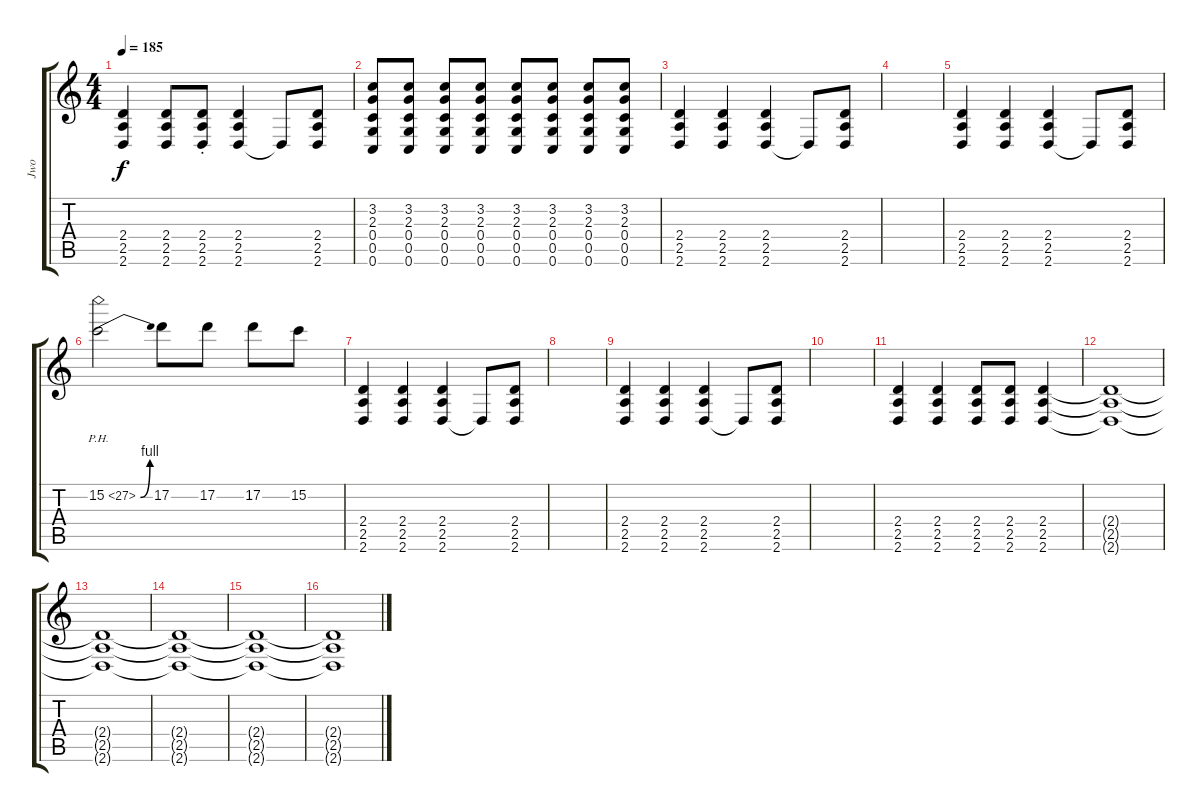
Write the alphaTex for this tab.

\track ("Jwo" "Jwo") {instrument distortionguitar}
\staff {score tabs}
\tuning (D4 A3 F3 C3 G2 C2) {hide}
\ts (4 4)
\tempo 185
\clef g2
\ks c
(2.4 2.5 2.6).4{dy f} (2.4 2.5 2.6).8 (2.4 2.5 2.6{st}).8 (2.4 2.5 2.6).4 2.6{t}.8 (2.4 2.5 2.6).8 |
(3.2 2.3 0.4 0.5 0.6).8 (3.2 2.3 0.4 0.5 0.6).8 (3.2 2.3 0.4 0.5 0.6).8 (3.2 2.3 0.4 0.5 0.6).8 (3.2 2.3 0.4 0.5 0.6).8 (3.2 2.3 0.4 0.5 0.6).8 (3.2 2.3 0.4 0.5 0.6).8 (3.2 2.3 0.4 0.5 0.6).8 |
(2.4 2.5 2.6).4 (2.4 2.5 2.6).4 (2.4 2.5 2.6).4 2.6{t}.8 (2.4 2.5 2.6).8 |
|
(2.4 2.5 2.6).4 (2.4 2.5 2.6).4 (2.4 2.5 2.6).4 2.6{t}.8 (2.4 2.5 2.6).8 |
15.2{be (bend 0 0 60 4) ph 12}.2 17.2.8 17.2.8 17.2.8 15.2.8 |
(2.4 2.5 2.6).4 (2.4 2.5 2.6).4 (2.4 2.5 2.6).4 2.6{t}.8 (2.4 2.5 2.6).8 |
|
(2.4 2.5 2.6).4 (2.4 2.5 2.6).4 (2.4 2.5 2.6).4 2.6{t}.8 (2.4 2.5 2.6).8 |
|
(2.4 2.5 2.6).4 (2.4 2.5 2.6).4 (2.4 2.5 2.6).8 (2.4 2.5 2.6).8 (2.4 2.5 2.6).4 |
(2.4{t} 2.5{t} 2.6{t}).1 |
(2.4{t} 2.5{t} 2.6{t}).1 |
(2.4{t} 2.5{t} 2.6{t}).1 |
(2.4{t} 2.5{t} 2.6{t}).1 |
(2.4{t} 2.5{t} 2.6{t}).1
